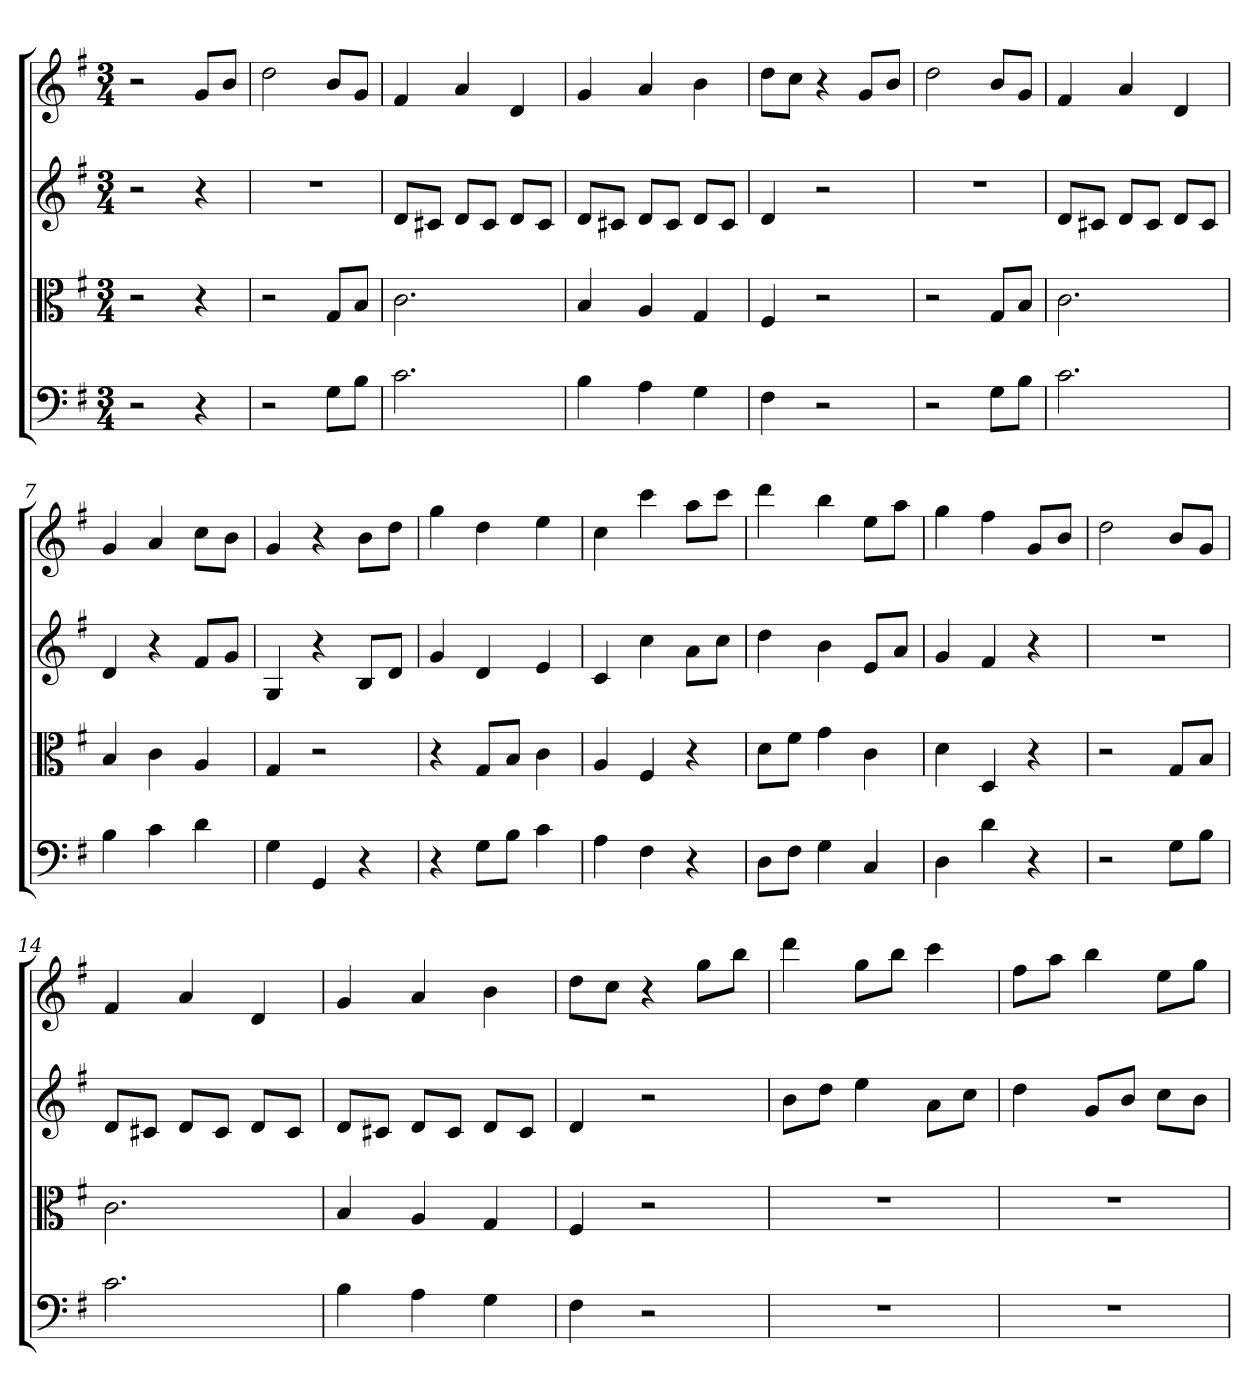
**kern	**kern	**kern	**kern
*part4	*part3	*part2	*part1
*staff4	*staff3	*staff2	*staff1
*clefF4	*clefC3	*	*
*k[f#]	*k[f#]	*k[f#]	*k[f#]
*G:	*G:	*G:	*G:
*M3/4	*M3/4	*M3/4	*M3/4
=	=	=	=
2r	2r	2r	2r
4r	4r	4r	8gL
.	.	.	8bJ
=1	=1	=1	=1
2r	2r	2.r	2dd
8G\L	8G/L	.	8bL
8B\J	8B/J	.	8gJ
=2	=2	=2	=2
2.c	2.c	8dL	4f#
.	.	8c#XJ	.
.	.	8dL	4a
.	.	8c#J	.
.	.	8dL	4d
.	.	8c#J	.
=3	=3	=3	=3
4B	4B	8dL	4g
.	.	8c#XJ	.
4A	4A	8dL	4a
.	.	8c#J	.
4G	4G	8dL	4b
.	.	8c#J	.
=4	=4	=4	=4
4F#	4F#	4d	8ddL
.	.	.	8ccJ
2r	2r	2r	4r
.	.	.	8gL
.	.	.	8bJ
=5	=5	=5	=5
2r	2r	2.r	2dd
8G\L	8G/L	.	8bL
8B\J	8B/J	.	8gJ
=6	=6	=6	=6
2.c	2.c	8dL	4f#
.	.	8c#XJ	.
.	.	8dL	4a
.	.	8c#J	.
.	.	8dL	4d
.	.	8c#J	.
=7	=7	=7	=7
4B	4B	4d	4g
4c	4c	4r	4a
4d	4A	8f#L	8ccL
.	.	8gJ	8bJ
=8	=8	=8	=8
4G	4G	4G	4g
4GG	2r	4r	4r
4r	.	8BL	8bL
.	.	8dJ	8ddJ
=9	=9	=9	=9
4r	4r	4g	4gg
8G\L	8G/L	4d	4dd
8B\J	8B/J	.	.
4c	4c	4e	4ee
=10	=10	=10	=10
4A	4A	4c	4cc
4F#	4F#	4cc	4ccc
4r	4r	8aL	8aaL
.	.	8ccJ	8cccJ
=11	=11	=11	=11
8D\L	8d\L	4dd	4ddd
8F#\J	8f#\J	.	.
4G	4g	4b	4bb
4C	4c	8eL	8eeL
.	.	8aJ	8aaJ
=12	=12	=12	=12
4D	4d	4g	4gg
4d	4D	4f#	4ff#
4r	4r	4r	8gL
.	.	.	8bJ
=13	=13	=13	=13
2r	2r	2.r	2dd
8G\L	8G/L	.	8bL
8B\J	8B/J	.	8gJ
=14	=14	=14	=14
2.c	2.c	8dL	4f#
.	.	8c#XJ	.
.	.	8dL	4a
.	.	8c#J	.
.	.	8dL	4d
.	.	8c#J	.
=15	=15	=15	=15
4B	4B	8dL	4g
.	.	8c#XJ	.
4A	4A	8dL	4a
.	.	8c#J	.
4G	4G	8dL	4b
.	.	8c#J	.
=16	=16	=16	=16
4F#	4F#	4d	8ddL
.	.	.	8ccJ
2r	2r	2r	4r
.	.	.	8ggL
.	.	.	8bbJ
=17	=17	=17	=17
2.r	2.r	8bL	4ddd
.	.	8ddJ	.
.	.	4ee	8ggL
.	.	.	8bbJ
.	.	8aL	4ccc
.	.	8ccJ	.
=18	=18	=18	=18
2.r	2.r	4dd	8ff#L
.	.	.	8aaJ
.	.	8gL	4bb
.	.	8bJ	.
.	.	8ccL	8eeL
.	.	8bJ	8ggJ
=	=	=	=
*-	*-	*-	*-
